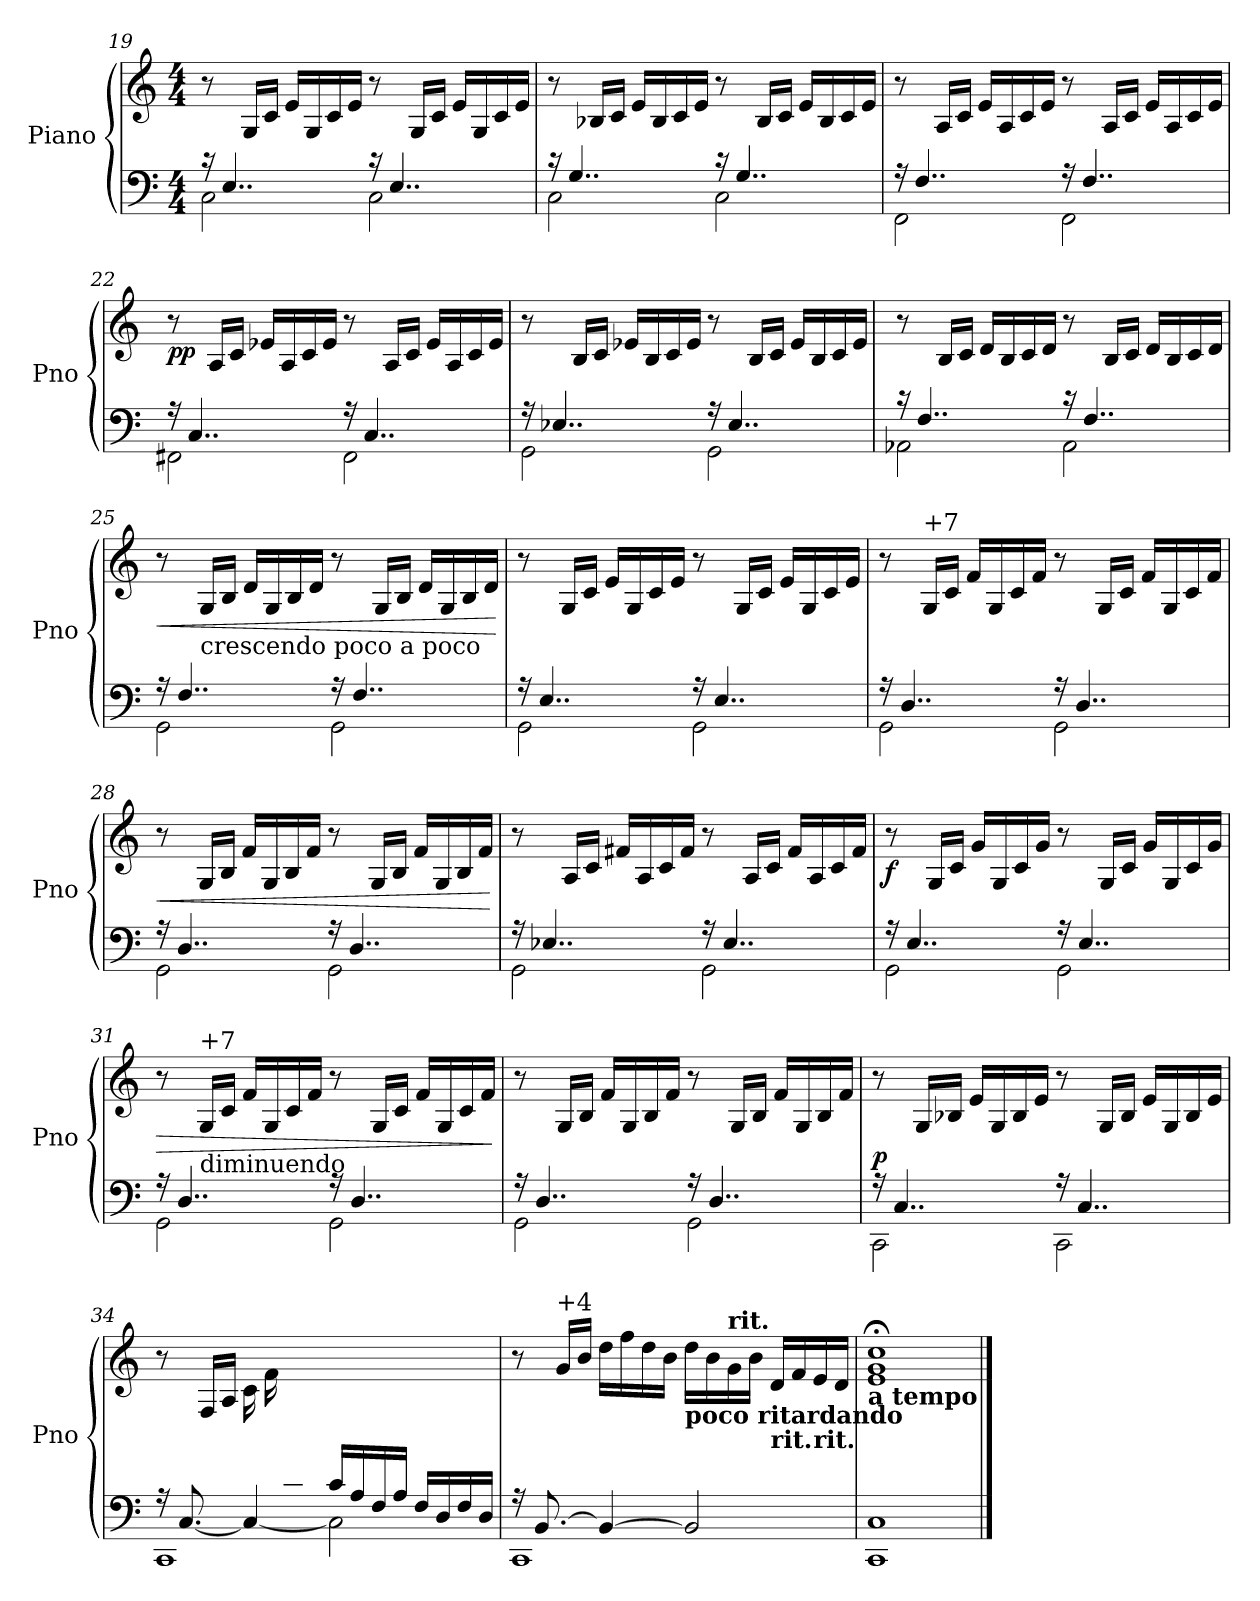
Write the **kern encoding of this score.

**kern	**kern	**dynam
*part1	*part1	*part1
*staff2	*staff1	*staff1/2
*I"Piano	*	*
*I'Pno	*	*
*clefF4	*clefG2	*
*k[]	*k[]	*
*M4/4	*M4/4	*
=19	=19	=19
*^	*	*
16rc	2C\	8r	.
4..E/	.	.	.
.	.	16G/LL	.
.	.	16c/JJ	.
.	.	16e/LL	.
.	.	16G/	.
.	.	16c/	.
.	.	16e/JJ	.
16rc	2C\	8r	.
4..E/	.	.	.
.	.	16G/LL	.
.	.	16c/JJ	.
.	.	16e/LL	.
.	.	16G/	.
.	.	16c/	.
.	.	16e/JJ	.
!!LO:PB:g=z
=20	=20	=20	=20
16rc	2C\	8r	.
4..G/	.	.	.
.	.	16B-X/LL	.
.	.	16c/JJ	.
.	.	16e/LL	.
.	.	16B-/	.
.	.	16c/	.
.	.	16e/JJ	.
16rc	2C\	8r	.
4..G/	.	.	.
.	.	16B-/LL	.
.	.	16c/JJ	.
.	.	16e/LL	.
.	.	16B-/	.
.	.	16c/	.
.	.	16e/JJ	.
!!LO:LB:g=z
=21	=21	=21	=21
16rA	2FF\	8r	.
4..F/	.	.	.
.	.	16A/LL	.
.	.	16c/JJ	.
.	.	16e/LL	.
.	.	16A/	.
.	.	16c/	.
.	.	16e/JJ	.
16rA	2FF\	8r	.
4..F/	.	.	.
.	.	16A/LL	.
.	.	16c/JJ	.
.	.	16e/LL	.
.	.	16A/	.
.	.	16c/	.
.	.	16e/JJ	.
=22	=22	=22	=22
!	!	!	!LO:DY:b
16rA	2FF#X\	8r	pp
4..C/	.	.	.
.	.	16A/LL	.
.	.	16c/JJ	.
.	.	16e-X/LL	.
.	.	16A/	.
.	.	16c/	.
.	.	16e-/JJ	.
16rA	2FF#\	8r	.
4..C/	.	.	.
.	.	16A/LL	.
.	.	16c/JJ	.
.	.	16e-/LL	.
.	.	16A/	.
.	.	16c/	.
.	.	16e-/JJ	.
!!LO:LB:g=z
=23	=23	=23	=23
16rA	2GG\	8r	.
4..E-X/	.	.	.
.	.	16B/LL	.
.	.	16c/JJ	.
.	.	16e-X/LL	.
.	.	16B/	.
.	.	16c/	.
.	.	16e-/JJ	.
16rA	2GG\	8r	.
4..E-/	.	.	.
.	.	16B/LL	.
.	.	16c/JJ	.
.	.	16e-/LL	.
.	.	16B/	.
.	.	16c/	.
.	.	16e-/JJ	.
=24	=24	=24	=24
16rc	2AA-X\	8r	.
4..F/	.	.	.
.	.	16B/LL	.
.	.	16c/JJ	.
.	.	16d/LL	.
.	.	16B/	.
.	.	16c/	.
.	.	16d/JJ	.
16rc	2AA-\	8r	.
4..F/	.	.	.
.	.	16B/LL	.
.	.	16c/JJ	.
.	.	16d/LL	.
.	.	16B/	.
.	.	16c/	.
.	.	16d/JJ	.
!!LO:PB:g=z
=25	=25	=25	=25
!	!	!	!LO:HP:b
16rA	2GG\	8r	<
4..F/	.	.	.
!	!	!LO:TX:b:t=crescendo poco a poco	!
.	.	16G/LL	.
.	.	16B/JJ	.
.	.	16d/LL	.
.	.	16G/	.
.	.	16B/	.
.	.	16d/JJ	.
16rA	2GG\	8r	.
4..F/	.	.	.
.	.	16G/LL	.
.	.	16B/JJ	.
.	.	16d/LL	.
.	.	16G/	.
.	.	16B/	.
.	.	16d/JJ	.
*v	*v	*	*
.	.	[
=26	=26	=26
*^	*	*
16rA	2GG\	8r	.
4..E/	.	.	.
.	.	16G/LL	.
.	.	16c/JJ	.
.	.	16e/LL	.
.	.	16G/	.
.	.	16c/	.
.	.	16e/JJ	.
16rA	2GG\	8r	.
4..E/	.	.	.
.	.	16G/LL	.
.	.	16c/JJ	.
.	.	16e/LL	.
.	.	16G/	.
.	.	16c/	.
.	.	16e/JJ	.
!!LO:LB:g=z
=27	=27	=27	=27
16rA	2GG\	8r	.
4..D/	.	.	.
!	!	!LO:TX:a:t=+7	!
.	.	16G/LL	.
.	.	16c/JJ	.
.	.	16f/LL	.
.	.	16G/	.
.	.	16c/	.
.	.	16f/JJ	.
16rA	2GG\	8r	.
4..D/	.	.	.
.	.	16G/LL	.
.	.	16c/JJ	.
.	.	16f/LL	.
.	.	16G/	.
.	.	16c/	.
.	.	16f/JJ	.
!!LO:LB:g=z
=28	=28	=28	=28
!	!	!	!LO:HP:b
16rA	2GG\	8r	<
4..D/	.	.	.
.	.	16G/LL	.
.	.	16B/JJ	.
.	.	16f/LL	.
.	.	16G/	.
.	.	16B/	.
.	.	16f/JJ	.
16rA	2GG\	8r	.
4..D/	.	.	.
.	.	16G/LL	.
.	.	16B/JJ	.
.	.	16f/LL	.
.	.	16G/	.
.	.	16B/	.
.	.	16f/JJ	.
*v	*v	*	*
.	.	[
=29	=29	=29
*^	*	*
16rA	2GG\	8r	.
4..E-X/	.	.	.
.	.	16A/LL	.
.	.	16c/JJ	.
.	.	16f#X/LL	.
.	.	16A/	.
.	.	16c/	.
.	.	16f#/JJ	.
16rA	2GG\	8r	.
4..E-/	.	.	.
.	.	16A/LL	.
.	.	16c/JJ	.
.	.	16f#/LL	.
.	.	16A/	.
.	.	16c/	.
.	.	16f#/JJ	.
!!LO:LB:g=z
=30	=30	=30	=30
!	!	!	!LO:DY:b
16rA	2GG\	8r	f
4..E/	.	.	.
.	.	16G/LL	.
.	.	16c/JJ	.
.	.	16g/LL	.
.	.	16G/	.
.	.	16c/	.
.	.	16g/JJ	.
16rA	2GG\	8r	.
4..E/	.	.	.
.	.	16G/LL	.
.	.	16c/JJ	.
.	.	16g/LL	.
.	.	16G/	.
.	.	16c/	.
.	.	16g/JJ	.
!!LO:LB:g=z
=31	=31	=31	=31
!	!	!	!LO:HP:b
16rA	2GG\	8r	>
4..D/	.	.	.
!	!	!LO:TX:b:t=diminuendo	!
!	!	!LO:TX:a:t=+7	!
.	.	16G/LL	.
.	.	16c/JJ	.
.	.	16f/LL	.
.	.	16G/	.
.	.	16c/	.
.	.	16f/JJ	.
16rA	2GG\	8r	.
4..D/	.	.	.
.	.	16G/LL	.
.	.	16c/JJ	.
.	.	16f/LL	.
.	.	16G/	.
.	.	16c/	.
.	.	16f/JJ	.
*v	*v	*	*
.	.	]
=32	=32	=32
*^	*	*
16rA	2GG\	8r	.
4..D/	.	.	.
.	.	16G/LL	.
.	.	16B/JJ	.
.	.	16f/LL	.
.	.	16G/	.
.	.	16B/	.
.	.	16f/JJ	.
16rA	2GG\	8r	.
4..D/	.	.	.
.	.	16G/LL	.
.	.	16B/JJ	.
.	.	16f/LL	.
.	.	16G/	.
.	.	16B/	.
.	.	16f/JJ	.
!!LO:PB:g=z
=33	=33	=33	=33
!	!	!	!LO:DY:a=2
16r	2CC\	8r	p
4..C/	.	.	.
.	.	16G/LL	.
.	.	16B-X/JJ	.
.	.	16e/LL	.
.	.	16G/	.
.	.	16B-/	.
.	.	16e/JJ	.
16r	2CC\	8r	.
4..C/	.	.	.
.	.	16G/LL	.
.	.	16B-/JJ	.
.	.	16e/LL	.
.	.	16G/	.
.	.	16B-/	.
.	.	16e/JJ	.
!!LO:LB:g=z
=34	=34	=34	=34
*	*^	*	*
4.ryy	16r	1CC	8r	.
.	[8.C/	.	.	.
.	.	.	16F/LL	.
.	.	.	16A/JJ	.
.	4C/_	.	16c\LL	.
.	.	.	16f\	.
16c/	.	.	2ryy	.
16A/JJ	.	.	.	.
16c/LL	2C\]	.	.	.
16A/	.	.	.	.
16F/	.	.	.	.
16A/JJ	.	.	.	.
16F/LL	.	.	.	.
16D/	.	.	.	.
16F/	.	.	8ryy	.
16D/JJ	.	.	.	.
*	*v	*v	*	*
=35	=35	=35	=35
16r	1CC	8r	.
[8.BB/	.	.	.
!	!	!LO:TX:a:t=+4	!
.	.	16g/LL	.
.	.	16b/JJ	.
4BB/_	.	16dd\LL	.
.	.	16ff\	.
.	.	16dd\	.
.	.	16b\JJ	.
!	!	!LO:TX:b:B:t=poco ritardando	!
2BB/]	.	16dd\LL	.
.	.	16b\	.
!	!	!LO:TX:a:B:t=rit.	!
.	.	16g\	.
.	.	16b\JJ	.
!	!	!LO:TX:b:B:t=rit.	!
.	.	16d/LL	.
.	.	16f/	.
!	!	!LO:TX:b:B:t=rit.	!
.	.	16e/	.
.	.	16d/JJ	.
=36	=36	=36	=36
!	!	!LO:TX:b:B:t=a tempo	!
1C	1CC	1e;< 1g;< 1cc;<	.
*v	*v	*	*
==	==	==
*-	*-	*-
